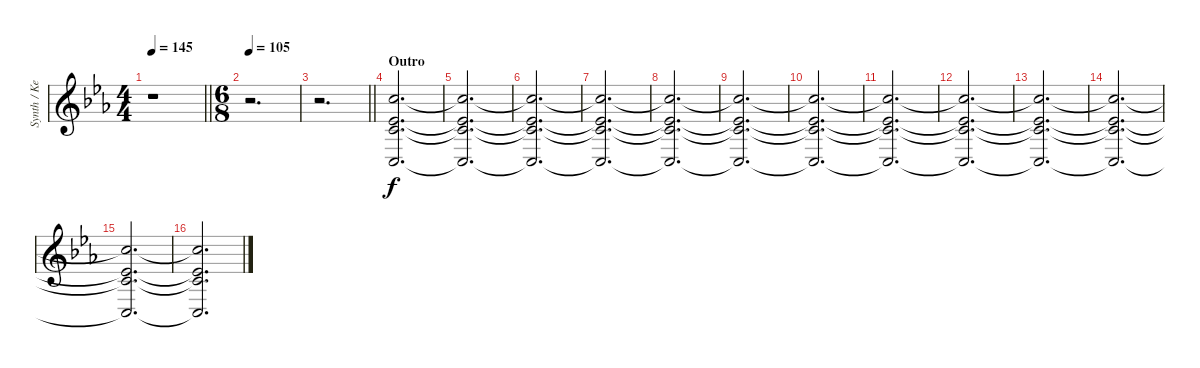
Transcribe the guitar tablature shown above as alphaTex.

\track ("Synth / Keyboard" "Synth / Ke") {instrument acousticgrandpiano}
\staff {score}
\tuning (D4 A3 F3 C3 G2 C2) {hide}
\ts (4 4)
\tempo 145
\clef g2
\barLineRight lightlight
\ks eb
r.1{dy f} |
\ts (6 8)
\section ("" "")
\tempo 105
r.2{d} |
\barLineRight lightlight
r.2{d} |
\section ("" "Outro")
(10.1 6.2 7.3 5.5).2{d volume 6 instrument choiraahs} |
(10.1{t} 6.2{t} 7.3{t} 5.5{t}).2{d} |
(10.1{t} 6.2{t} 7.3{t} 5.5{t}).2{d} |
(10.1{t} 6.2{t} 7.3{t} 5.5{t}).2{d} |
(10.1{t} 6.2{t} 7.3{t} 5.5{t}).2{d} |
(10.1{t} 6.2{t} 7.3{t} 5.5{t}).2{d} |
(10.1{t} 6.2{t} 7.3{t} 5.5{t}).2{d} |
(10.1{t} 6.2{t} 7.3{t} 5.5{t}).2{d} |
(10.1{t} 6.2{t} 7.3{t} 5.5{t}).2{d} |
(10.1{t} 6.2{t} 7.3{t} 5.5{t}).2{d} |
(10.1{t} 6.2{t} 7.3{t} 5.5{t}).2{d volume 4} |
(10.1{t} 6.2{t} 7.3{t} 5.5{t}).2{d} |
(10.1{t} 6.2{t} 7.3{t} 5.5{t}).2{d}
